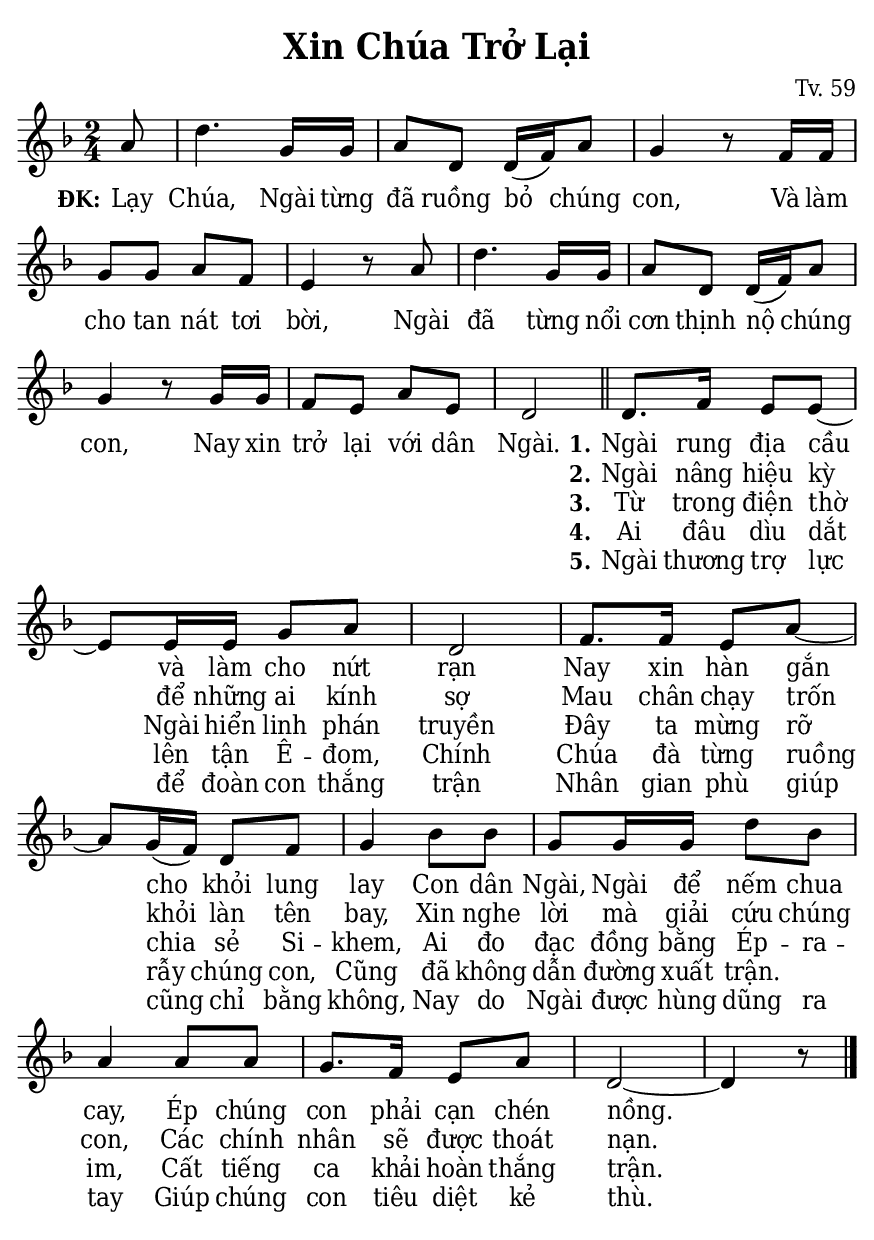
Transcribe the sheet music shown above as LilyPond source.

% Cài đặt chung\
\version "2.22.1"
\include "english.ly"

\header {
  title = "Xin Chúa Trở Lại"
  composer = "Tv. 59"
  %arranger = "Lm. Kim Long"
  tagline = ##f
}

% Nhạc phiên khúc
nhacPhienKhucSop = \relative c'' {
  \partial 8 a8 |
  d4. g,16 g |
  a8 d, d16 (f) a8 |
  g4 r8 f16 f |
  g8 g a f |
  e4 r8 a |
  d4. g,16 g |
  a8 d, d16 (f) a8 |
  g4 r8 g16 g |
  f8 e a e |
  d2 \bar "||"
  
  d8. f16 e8 e ~ |
  e e16 e g8 a |
  d,2 |
  f8. f16 e8 a ~ |
  a g16 (f) d8 f |
  g4 bf8 bf |
  g g16 g d'8 bf |
  a4 a8 a |
  g8. f16 e8 a |
  d,2 ~ |
  d4 r8 \bar "|."
}

nhacPhienKhucAlto = \relative c' {
  
}

% Lời phiên khúc
loiPhienKhucSop = \lyrics {
  \set stanza = "ĐK:"
  Lạy Chúa, Ngài từng đã ruồng bỏ chúng con,
  Và làm cho tan nát tơi bời,
  Ngài đã từng nổi cơn thịnh nộ chúng con,
  Nay xin trở lại với dân Ngài.
  <<
    {
      \set stanza = "1."
      Ngài rung địa cầu và làm cho nứt rạn
      Nay xin hàn gắn cho khỏi lung lay
      Con dân Ngài, Ngài để nếm chua cay,
      Ép chúng con phải cạn chén nồng.
    }
    \new Lyrics {
	    \set associatedVoice = "beSop"
	    \set stanza = "2."
	    Ngài nâng hiệu kỳ để những ai kính sợ
	    Mau chân chạy trốn khỏi làn tên bay,
	    Xin nghe lời mà giải cứu chúng con,
	    Các chính nhân sẽ được thoát nạn.
    }
    \new Lyrics {
	    \set associatedVoice = "beSop"
	    \set stanza = "3."
	    Từ trong điện thờ Ngài hiển linh phán truyền
	    Đây ta mừng rỡ chia sẻ Si -- khem,
	    Ai đo đạc đồng bằng Ép -- ra -- im,
	    Cất tiếng ca khải hoàn thắng trận.
    }
    \new Lyrics {
	    \set associatedVoice = "beSop"
	    \set stanza = "4."
	    Ai đâu dìu dắt lên tận Ê -- đom,
	    Chính Chúa đà từng ruồng rẫy chúng con,
	    Cũng đã không dẫn đường xuất trận.
    }
    \new Lyrics {
	    \set associatedVoice = "beSop"
	    \set stanza = "5."
	    Ngài thương trợ lực để đoàn con thắng trận
	    Nhân gian phù giúp cũng chỉ bằng không,
	    Nay do Ngài được hùng dũng ra tay
	    Giúp chúng con tiêu diệt kẻ thù.
    }
  >>
}

% Dàn trang
\paper {
  #(set-paper-size "a5")
  top-margin = 3\mm
  bottom-margin = 3\mm
  left-margin = 3\mm
  right-margin = 3\mm
  indent = #0
  #(define fonts
	 (make-pango-font-tree "Deja Vu Serif Condensed"
	 		       "Deja Vu Serif Condensed"
			       "Deja Vu Serif Condensed"
			       (/ 20 20)))
  print-page-number = ##f
  page-count = #1
}

TongNhip = {
  \key f \major \time 2/4
  \set Timing.beamExceptions = #'()
  \set Timing.baseMoment = #(ly:make-moment 1/4)
}

% Đổi kích thước nốt cho bè phụ
notBePhu =
#(define-music-function (font-size music) (number? ly:music?)
   (for-some-music
     (lambda (m)
       (if (music-is-of-type? m 'rhythmic-event)
           (begin
             (set! (ly:music-property m 'tweaks)
                   (cons `(font-size . ,font-size)
                         (ly:music-property m 'tweaks)))
             #t)
           #f))
     music)
   music)

\score {
  \new ChoirStaff <<
    \new Staff \with {
        \consists "Merge_rests_engraver"
        printPartCombineTexts = ##f
      }
      <<
      \new Voice \TongNhip \partCombine 
        \nhacPhienKhucSop
        \notBePhu -3 { \nhacPhienKhucAlto }
      \new NullVoice = beSop \nhacPhienKhucSop
      \new Lyrics \lyricsto beSop \loiPhienKhucSop
      >>
  >>
  \layout {
    %\override Staff.TimeSignature.transparent = ##t
    \override Lyrics.LyricSpace.minimum-distance = #0.5
    \override Score.BarNumber.break-visibility = ##(#f #f #f)
    \override Score.SpacingSpanner.uniform-stretching = ##t
  } 
}
